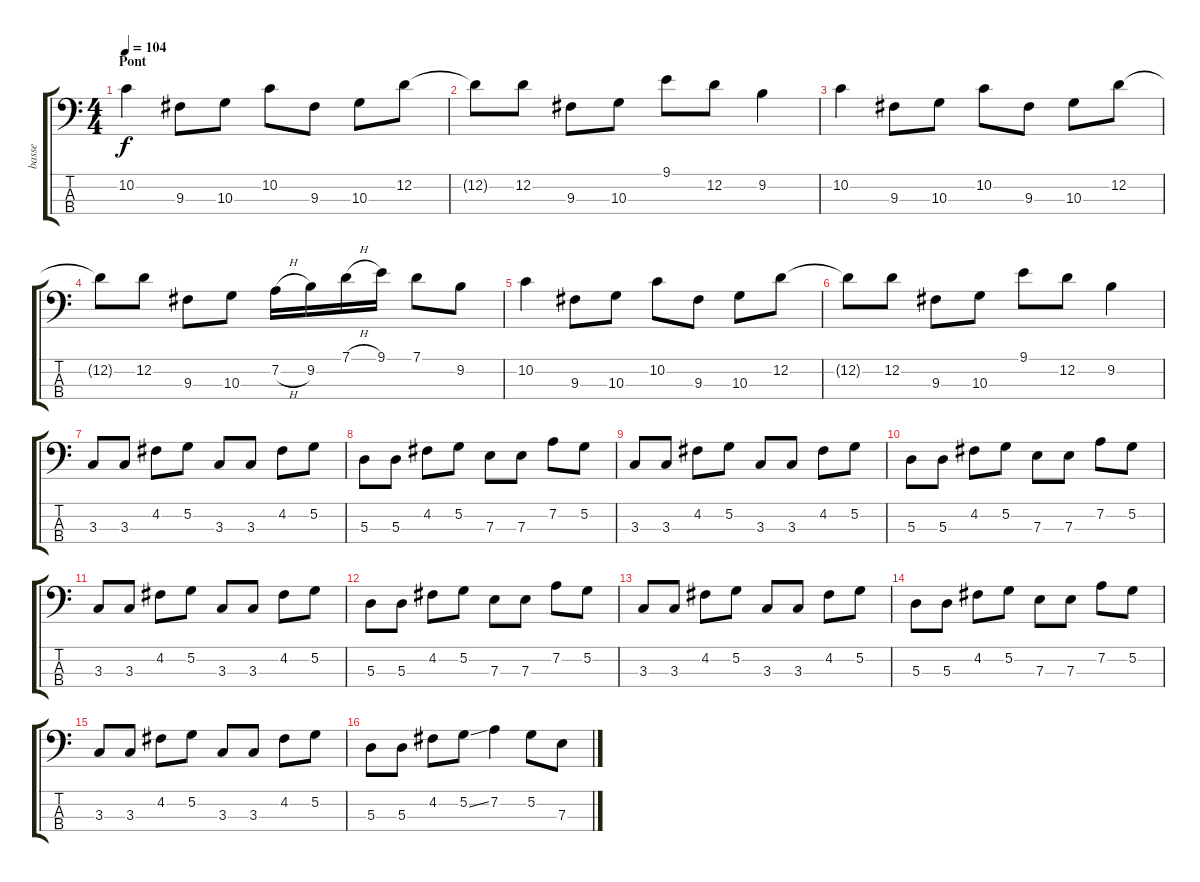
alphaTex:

\track ("basse" "basse") {instrument electricbassfinger}
\staff {score tabs}
\tuning (G2 D2 A1 E1) {hide}
\ts (4 4)
\section ("" "Pont")
\tempo 104
\clef f4
\ks c
10.2.4{dy f} 9.3.8 10.3.8 10.2.8 9.3.8 10.3.8 12.2.8 |
12.2{t}.8 12.2.8 9.3.8 10.3.8 9.1.8 12.2.8 9.2.4 |
10.2.4 9.3.8 10.3.8 10.2.8 9.3.8 10.3.8 12.2.8 |
12.2{t}.8 12.2.8 9.3.8 10.3.8 7.2{h}.16 9.2.16 7.1{h}.16 9.1.16 7.1.8 9.2.8 |
10.2.4 9.3.8 10.3.8 10.2.8 9.3.8 10.3.8 12.2.8 |
12.2{t}.8 12.2.8 9.3.8 10.3.8 9.1.8 12.2.8 9.2.4 |
3.3.8 3.3.8 4.2.8 5.2.8 3.3.8 3.3.8 4.2.8 5.2.8 |
5.3.8 5.3.8 4.2.8 5.2.8 7.3.8 7.3.8 7.2.8 5.2.8 |
3.3.8 3.3.8 4.2.8 5.2.8 3.3.8 3.3.8 4.2.8 5.2.8 |
5.3.8 5.3.8 4.2.8 5.2.8 7.3.8 7.3.8 7.2.8 5.2.8 |
3.3.8 3.3.8 4.2.8 5.2.8 3.3.8 3.3.8 4.2.8 5.2.8 |
5.3.8 5.3.8 4.2.8 5.2.8 7.3.8 7.3.8 7.2.8 5.2.8 |
3.3.8 3.3.8 4.2.8 5.2.8 3.3.8 3.3.8 4.2.8 5.2.8 |
5.3.8 5.3.8 4.2.8 5.2.8 7.3.8 7.3.8 7.2.8 5.2.8 |
3.3.8 3.3.8 4.2.8 5.2.8 3.3.8 3.3.8 4.2.8 5.2.8 |
5.3.8 5.3.8 4.2.8 5.2{ss}.8 7.2.4 5.2.8 7.3.8
